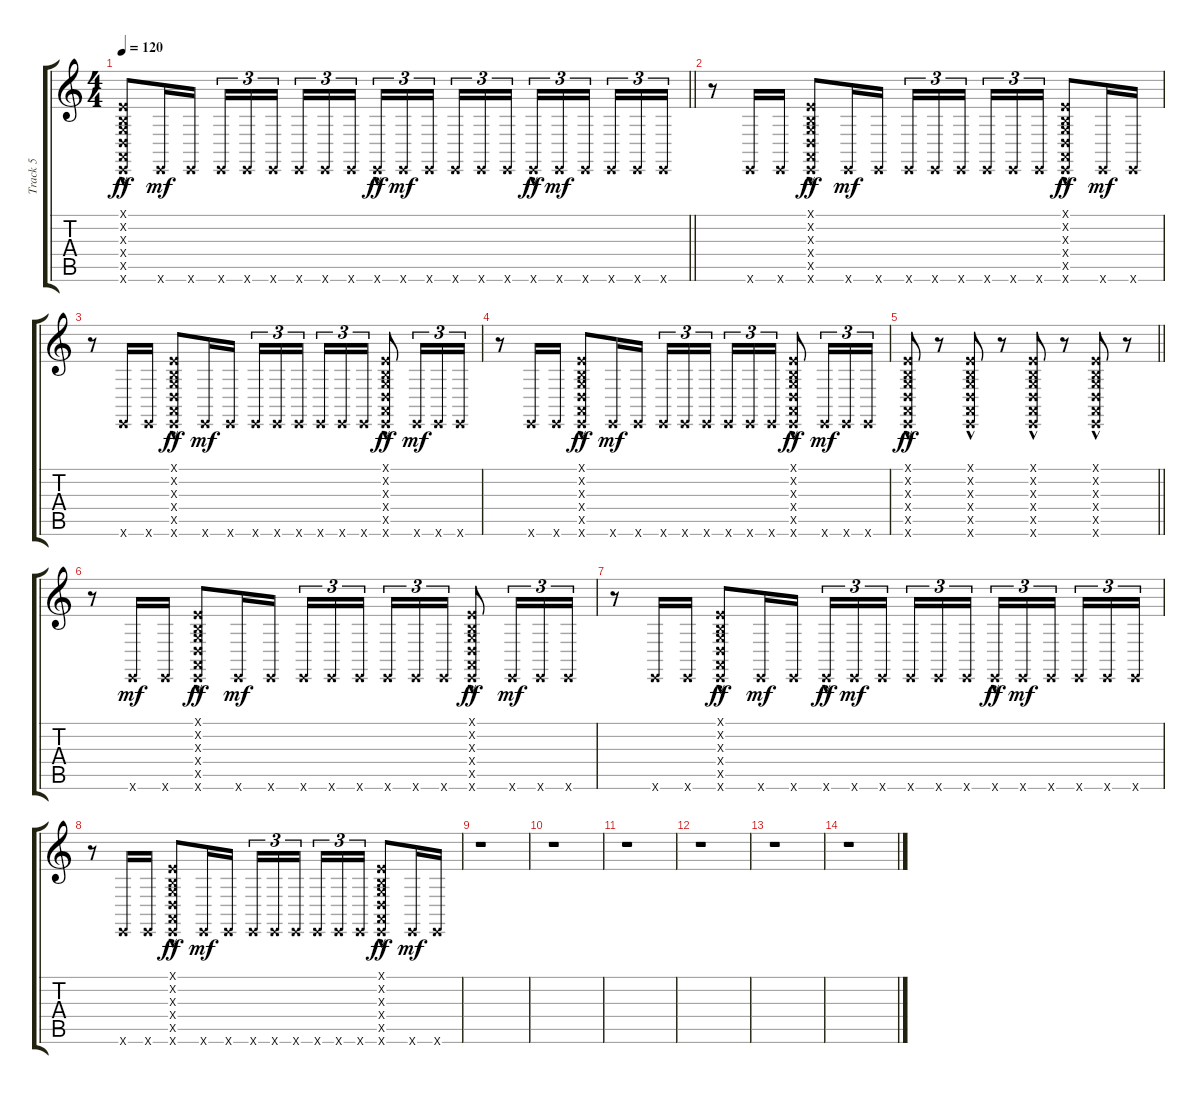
\track ("Track 5" "Track 5") {instrument gunshot}
\staff {score tabs}
\tuning (E4 B3 G3 D3 A2 E2) {hide}
\ts (4 4)
\tempo 120
\clef g2
\barLineRight lightlight
\ks c
(0.1{hac x} 0.2{hac x} 0.3{hac x} 0.4{hac x} 0.5{hac x} 0.6{hac x}).8{dy ff} 0.6{x}.16{dy mf} 0.6{x}.16 0.6{x}.16{tu (3 2)} 0.6{x}.16{tu (3 2)} 0.6{x}.16{tu (3 2) beam splitsecondary} 0.6{x}.16{tu (3 2)} 0.6{x}.16{tu (3 2)} 0.6{x}.16{tu (3 2)} 0.6{hac x}.16{tu (3 2) dy ff} 0.6{x}.16{tu (3 2) dy mf} 0.6{x}.16{tu (3 2) beam splitsecondary} 0.6{x}.16{tu (3 2)} 0.6{x}.16{tu (3 2)} 0.6{x}.16{tu (3 2)} 0.6{hac x}.16{tu (3 2) dy ff} 0.6{x}.16{tu (3 2) dy mf} 0.6{x}.16{tu (3 2) beam splitsecondary} 0.6{x}.16{tu (3 2)} 0.6{x}.16{tu (3 2)} 0.6{x}.16{tu (3 2)} |
r.8 0.6{x}.16 0.6{x}.16 (0.1{hac x} 0.2{hac x} 0.3{hac x} 0.4{hac x} 0.5{hac x} 0.6{hac x}).8{dy ff} 0.6{x}.16{dy mf} 0.6{x}.16 0.6{x}.16{tu (3 2)} 0.6{x}.16{tu (3 2)} 0.6{x}.16{tu (3 2) beam splitsecondary} 0.6{x}.16{tu (3 2)} 0.6{x}.16{tu (3 2)} 0.6{x}.16{tu (3 2)} (0.1{hac x} 0.2{hac x} 0.3{hac x} 0.4{hac x} 0.5{hac x} 0.6{hac x}).8{dy ff} 0.6{x}.16{dy mf} 0.6{x}.16 |
r.8 0.6{x}.16 0.6{x}.16 (0.1{hac x} 0.2{hac x} 0.3{hac x} 0.4{hac x} 0.5{hac x} 0.6{hac x}).8{dy ff} 0.6{x}.16{dy mf} 0.6{x}.16 0.6{x}.16{tu (3 2)} 0.6{x}.16{tu (3 2)} 0.6{x}.16{tu (3 2) beam splitsecondary} 0.6{x}.16{tu (3 2)} 0.6{x}.16{tu (3 2)} 0.6{x}.16{tu (3 2)} (0.1{hac x} 0.2{hac x} 0.3{hac x} 0.4{hac x} 0.5{hac x} 0.6{hac x}).8{dy ff} 0.6{x}.16{tu (3 2) dy mf} 0.6{x}.16{tu (3 2)} 0.6{x}.16{tu (3 2)} |
r.8 0.6{x}.16 0.6{x}.16 (0.1{hac x} 0.2{hac x} 0.3{hac x} 0.4{hac x} 0.5{hac x} 0.6{hac x}).8{dy ff} 0.6{x}.16{dy mf} 0.6{x}.16 0.6{x}.16{tu (3 2)} 0.6{x}.16{tu (3 2)} 0.6{x}.16{tu (3 2) beam splitsecondary} 0.6{x}.16{tu (3 2)} 0.6{x}.16{tu (3 2)} 0.6{x}.16{tu (3 2)} (0.1{hac x} 0.2{hac x} 0.3{hac x} 0.4{hac x} 0.5{hac x} 0.6{hac x}).8{dy ff} 0.6{x}.16{tu (3 2) dy mf} 0.6{x}.16{tu (3 2)} 0.6{x}.16{tu (3 2)} |
\barLineRight lightlight
(0.1{hac x} 0.2{hac x} 0.3{hac x} 0.4{hac x} 0.5{hac x} 0.6{hac x}).8{dy ff} r.8 (0.1{hac x} 0.2{hac x} 0.3{hac x} 0.4{hac x} 0.5{hac x} 0.6{hac x}).8 r.8 (0.1{hac x} 0.2{hac x} 0.3{hac x} 0.4{hac x} 0.5{hac x} 0.6{hac x}).8 r.8 (0.1{hac x} 0.2{hac x} 0.3{hac x} 0.4{hac x} 0.5{hac x} 0.6{hac x}).8 r.8 |
r.8 0.6{x}.16{dy mf} 0.6{x}.16 (0.1{hac x} 0.2{hac x} 0.3{hac x} 0.4{hac x} 0.5{hac x} 0.6{hac x}).8{dy ff} 0.6{x}.16{dy mf} 0.6{x}.16 0.6{x}.16{tu (3 2)} 0.6{x}.16{tu (3 2)} 0.6{x}.16{tu (3 2) beam splitsecondary} 0.6{x}.16{tu (3 2)} 0.6{x}.16{tu (3 2)} 0.6{x}.16{tu (3 2)} (0.1{hac x} 0.2{hac x} 0.3{hac x} 0.4{hac x} 0.5{hac x} 0.6{hac x}).8{dy ff} 0.6{x}.16{tu (3 2) dy mf} 0.6{x}.16{tu (3 2)} 0.6{x}.16{tu (3 2)} |
r.8 0.6{x}.16 0.6{x}.16 (0.1{hac x} 0.2{hac x} 0.3{hac x} 0.4{hac x} 0.5{hac x} 0.6{hac x}).8{dy ff} 0.6{x}.16{dy mf} 0.6{x}.16 0.6{hac x}.16{tu (3 2) dy ff} 0.6{x}.16{tu (3 2) dy mf} 0.6{x}.16{tu (3 2) beam splitsecondary} 0.6{x}.16{tu (3 2)} 0.6{x}.16{tu (3 2)} 0.6{x}.16{tu (3 2)} 0.6{hac x}.16{tu (3 2) dy ff} 0.6{x}.16{tu (3 2) dy mf} 0.6{x}.16{tu (3 2) beam splitsecondary} 0.6{x}.16{tu (3 2)} 0.6{x}.16{tu (3 2)} 0.6{x}.16{tu (3 2)} |
r.8 0.6{x}.16 0.6{x}.16 (0.1{hac x} 0.2{hac x} 0.3{hac x} 0.4{hac x} 0.5{hac x} 0.6{hac x}).8{dy ff} 0.6{x}.16{dy mf} 0.6{x}.16 0.6{x}.16{tu (3 2)} 0.6{x}.16{tu (3 2)} 0.6{x}.16{tu (3 2) beam splitsecondary} 0.6{x}.16{tu (3 2)} 0.6{x}.16{tu (3 2)} 0.6{x}.16{tu (3 2)} (0.1{hac x} 0.2{hac x} 0.3{hac x} 0.4{hac x} 0.5{hac x} 0.6{hac x}).8{dy ff} 0.6{x}.16{dy mf} 0.6{x}.16 |
r.1 |
r.1 |
r.1 |
r.1 |
r.1 |
r.1
